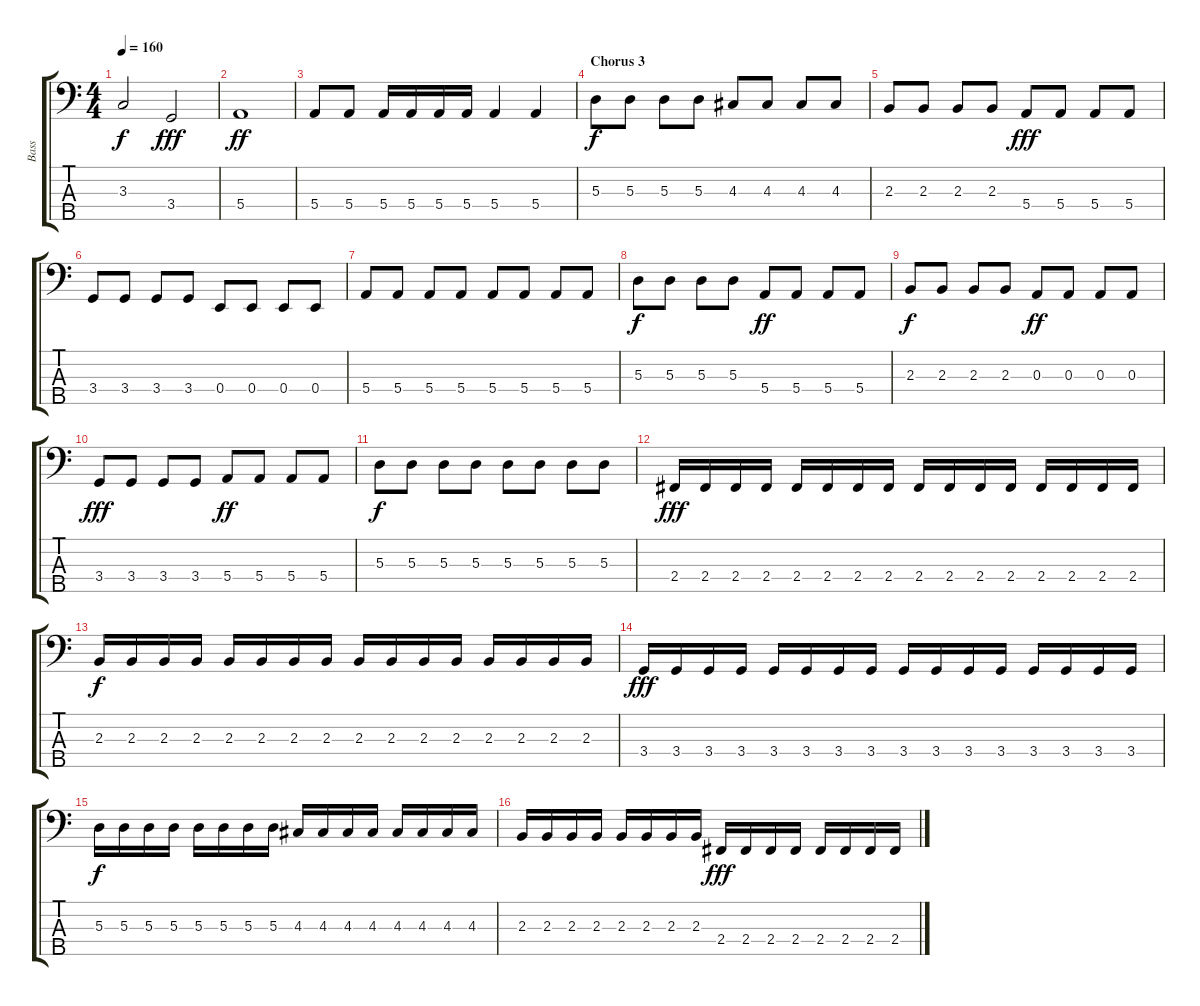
\track ("Bass" "Bass") {instrument electricbassfinger}
\staff {score tabs}
\tuning (G2 D2 A1 E1 B0) {hide}
\ts (4 4)
\tempo 160
\clef f4
\ks c
3.3.2{dy f} 3.4.2{dy fff} |
5.4.1{dy ff} |
5.4.8 5.4.8 5.4.16 5.4.16 5.4.16 5.4.16 5.4.4 5.4.4 |
\section ("" "Chorus 3")
5.3.8{dy f} 5.3.8 5.3.8 5.3.8 4.3.8 4.3.8 4.3.8 4.3.8 |
2.3.8 2.3.8 2.3.8 2.3.8 5.4.8{dy fff} 5.4.8 5.4.8 5.4.8 |
3.4.8 3.4.8 3.4.8 3.4.8 0.4.8 0.4.8 0.4.8 0.4.8 |
5.4.8 5.4.8 5.4.8 5.4.8 5.4.8 5.4.8 5.4.8 5.4.8 |
5.3.8{dy f} 5.3.8 5.3.8 5.3.8 5.4.8{dy ff} 5.4.8 5.4.8 5.4.8 |
2.3.8{dy f} 2.3.8 2.3.8 2.3.8 0.3.8{dy ff} 0.3.8 0.3.8 0.3.8 |
3.4.8{dy fff} 3.4.8 3.4.8 3.4.8 5.4.8{dy ff} 5.4.8 5.4.8 5.4.8 |
5.3.8{dy f} 5.3.8 5.3.8 5.3.8 5.3.8 5.3.8 5.3.8 5.3.8 |
2.4.16{dy fff} 2.4.16 2.4.16 2.4.16 2.4.16 2.4.16 2.4.16 2.4.16 2.4.16 2.4.16 2.4.16 2.4.16 2.4.16 2.4.16 2.4.16 2.4.16 |
2.3.16{dy f} 2.3.16 2.3.16 2.3.16 2.3.16 2.3.16 2.3.16 2.3.16 2.3.16 2.3.16 2.3.16 2.3.16 2.3.16 2.3.16 2.3.16 2.3.16 |
3.4.16{dy fff} 3.4.16 3.4.16 3.4.16 3.4.16 3.4.16 3.4.16 3.4.16 3.4.16 3.4.16 3.4.16 3.4.16 3.4.16 3.4.16 3.4.16 3.4.16 |
5.3.16{dy f} 5.3.16 5.3.16 5.3.16 5.3.16 5.3.16 5.3.16 5.3.16 4.3.16 4.3.16 4.3.16 4.3.16 4.3.16 4.3.16 4.3.16 4.3.16 |
2.3.16 2.3.16 2.3.16 2.3.16 2.3.16 2.3.16 2.3.16 2.3.16 2.4.16{dy fff} 2.4.16 2.4.16 2.4.16 2.4.16 2.4.16 2.4.16 2.4.16
